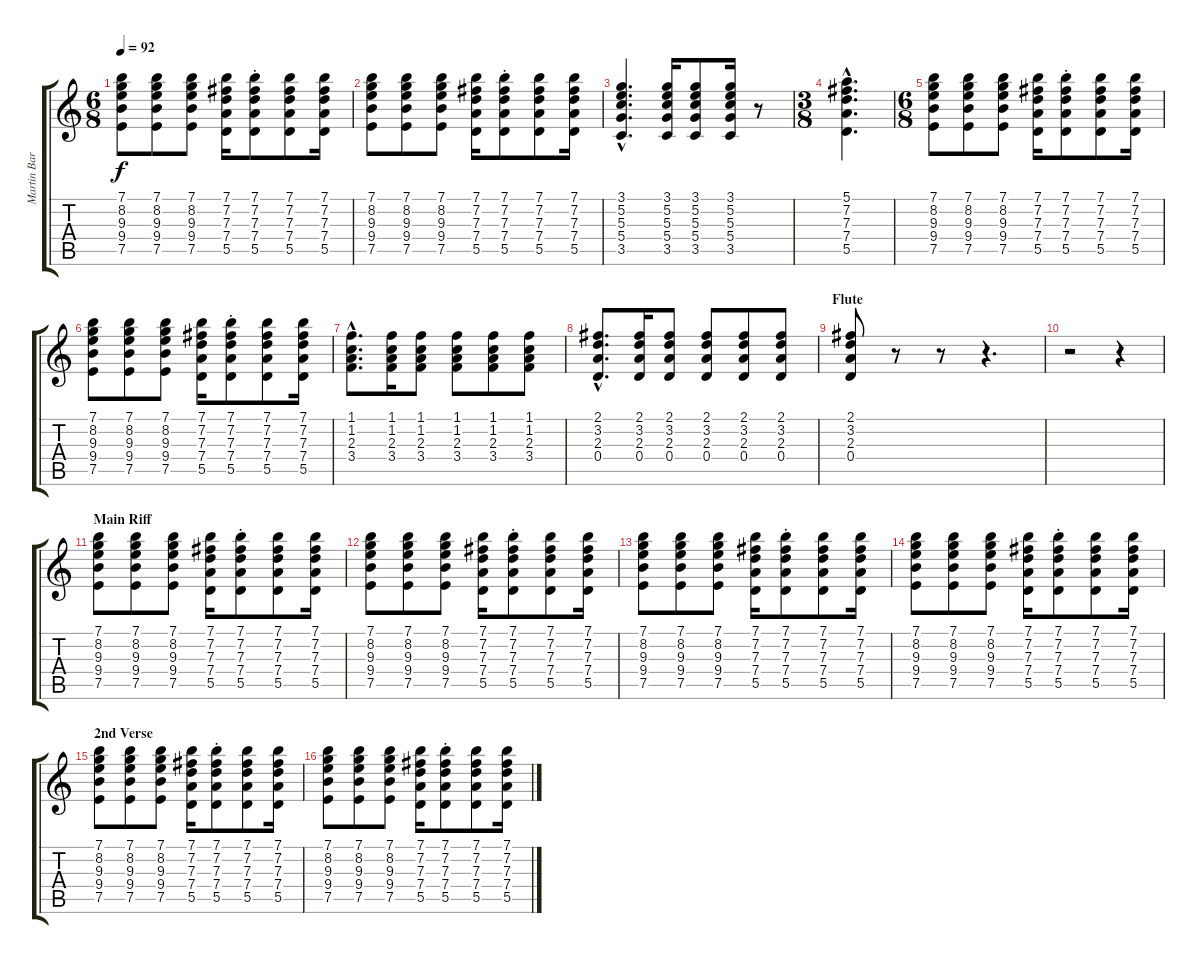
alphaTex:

\track ("Martin Barre (Rhythm Guitar)" "Martin Bar") {instrument overdrivenguitar}
\staff {score tabs}
\tuning (E4 B3 G3 D3 A2 E2) {hide}
\ts (6 8)
\tempo 92
\clef g2
\ks c
(7.1 8.2 9.3 9.4 7.5).8{dy f} (7.1 8.2 9.3 9.4 7.5).8 (7.1 8.2 9.3 9.4 7.5).8 (7.1 7.2 7.3 7.4 5.5).16 (7.1{st} 7.2{st} 7.3{st} 7.4{st} 5.5{st}).8 (7.1 7.2 7.3 7.4 5.5).8 (7.1 7.2 7.3 7.4 5.5).16 |
(7.1 8.2 9.3 9.4 7.5).8 (7.1 8.2 9.3 9.4 7.5).8 (7.1 8.2 9.3 9.4 7.5).8 (7.1 7.2 7.3 7.4 5.5).16 (7.1{st} 7.2{st} 7.3{st} 7.4{st} 5.5{st}).8 (7.1 7.2 7.3 7.4 5.5).8 (7.1 7.2 7.3 7.4 5.5).16 |
(3.1{hac} 5.2{hac} 5.3{hac} 5.4{hac} 3.5{hac}).4{d} (3.1 5.2 5.3 5.4 3.5).16 (3.1 5.2 5.3 5.4 3.5).8 (3.1 5.2 5.3 5.4 3.5).16 r.8 |
\ts (3 8)
(5.1{hac} 7.2{hac} 7.3{hac} 7.4{hac} 5.5{hac}).4{d} |
\ts (6 8)
(7.1 8.2 9.3 9.4 7.5).8 (7.1 8.2 9.3 9.4 7.5).8 (7.1 8.2 9.3 9.4 7.5).8 (7.1 7.2 7.3 7.4 5.5).16 (7.1{st} 7.2{st} 7.3{st} 7.4{st} 5.5{st}).8 (7.1 7.2 7.3 7.4 5.5).8 (7.1 7.2 7.3 7.4 5.5).16 |
(7.1 8.2 9.3 9.4 7.5).8 (7.1 8.2 9.3 9.4 7.5).8 (7.1 8.2 9.3 9.4 7.5).8 (7.1 7.2 7.3 7.4 5.5).16 (7.1{st} 7.2{st} 7.3{st} 7.4{st} 5.5{st}).8 (7.1 7.2 7.3 7.4 5.5).8 (7.1 7.2 7.3 7.4 5.5).16 |
(1.1{hac} 1.2{hac} 2.3{hac} 3.4{hac}).8{d} (1.1 1.2 2.3 3.4).16 (1.1 1.2 2.3 3.4).8 (1.1 1.2 2.3 3.4).8 (1.1 1.2 2.3 3.4).8 (1.1 1.2 2.3 3.4).8 |
(2.1{hac} 3.2{hac} 2.3{hac} 0.4{hac}).8{d} (2.1 3.2 2.3 0.4).16 (2.1 3.2 2.3 0.4).8 (2.1 3.2 2.3 0.4).8 (2.1 3.2 2.3 0.4).8 (2.1 3.2 2.3 0.4).8 |
\section ("" "Flute")
(2.1 3.2 2.3 0.4).8 r.8 r.8 r.4{d} |
r.2 r.4 |
\section ("" "Main Riff")
(7.1 8.2 9.3 9.4 7.5).8 (7.1 8.2 9.3 9.4 7.5).8 (7.1 8.2 9.3 9.4 7.5).8 (7.1 7.2 7.3 7.4 5.5).16 (7.1{st} 7.2{st} 7.3{st} 7.4{st} 5.5{st}).8 (7.1 7.2 7.3 7.4 5.5).8 (7.1 7.2 7.3 7.4 5.5).16 |
(7.1 8.2 9.3 9.4 7.5).8 (7.1 8.2 9.3 9.4 7.5).8 (7.1 8.2 9.3 9.4 7.5).8 (7.1 7.2 7.3 7.4 5.5).16 (7.1{st} 7.2{st} 7.3{st} 7.4{st} 5.5{st}).8 (7.1 7.2 7.3 7.4 5.5).8 (7.1 7.2 7.3 7.4 5.5).16 |
(7.1 8.2 9.3 9.4 7.5).8 (7.1 8.2 9.3 9.4 7.5).8 (7.1 8.2 9.3 9.4 7.5).8 (7.1 7.2 7.3 7.4 5.5).16 (7.1{st} 7.2{st} 7.3{st} 7.4{st} 5.5{st}).8 (7.1 7.2 7.3 7.4 5.5).8 (7.1 7.2 7.3 7.4 5.5).16 |
(7.1 8.2 9.3 9.4 7.5).8 (7.1 8.2 9.3 9.4 7.5).8 (7.1 8.2 9.3 9.4 7.5).8 (7.1 7.2 7.3 7.4 5.5).16 (7.1{st} 7.2{st} 7.3{st} 7.4{st} 5.5{st}).8 (7.1 7.2 7.3 7.4 5.5).8 (7.1 7.2 7.3 7.4 5.5).16 |
\section ("" "2nd Verse")
(7.1 8.2 9.3 9.4 7.5).8 (7.1 8.2 9.3 9.4 7.5).8 (7.1 8.2 9.3 9.4 7.5).8 (7.1 7.2 7.3 7.4 5.5).16 (7.1{st} 7.2{st} 7.3{st} 7.4{st} 5.5{st}).8 (7.1 7.2 7.3 7.4 5.5).8 (7.1 7.2 7.3 7.4 5.5).16 |
(7.1 8.2 9.3 9.4 7.5).8 (7.1 8.2 9.3 9.4 7.5).8 (7.1 8.2 9.3 9.4 7.5).8 (7.1 7.2 7.3 7.4 5.5).16 (7.1{st} 7.2{st} 7.3{st} 7.4{st} 5.5{st}).8 (7.1 7.2 7.3 7.4 5.5).8 (7.1 7.2 7.3 7.4 5.5).16
